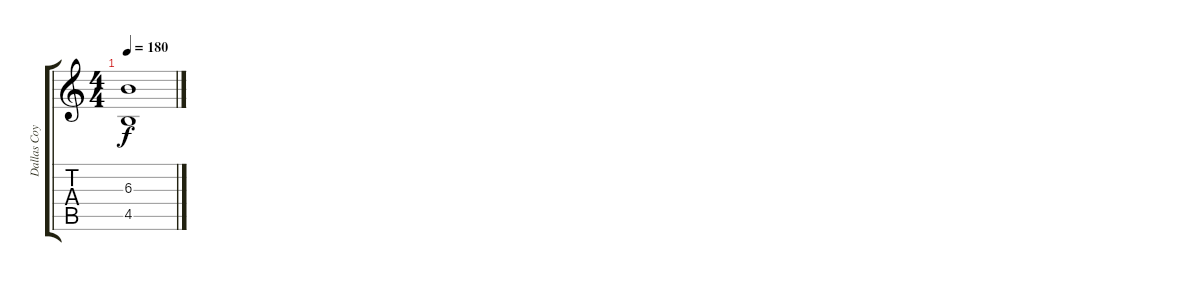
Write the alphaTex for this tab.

\track ("Dallas Coyle" "Dallas Coy") {instrument distortionguitar}
\staff {score tabs}
\tuning (D4 A3 F3 C3 G2 C2) {hide}
\ts (4 4)
\tempo 180
\clef g2
\ks c
(6.3{t} 4.5{t}).1{dy f}
